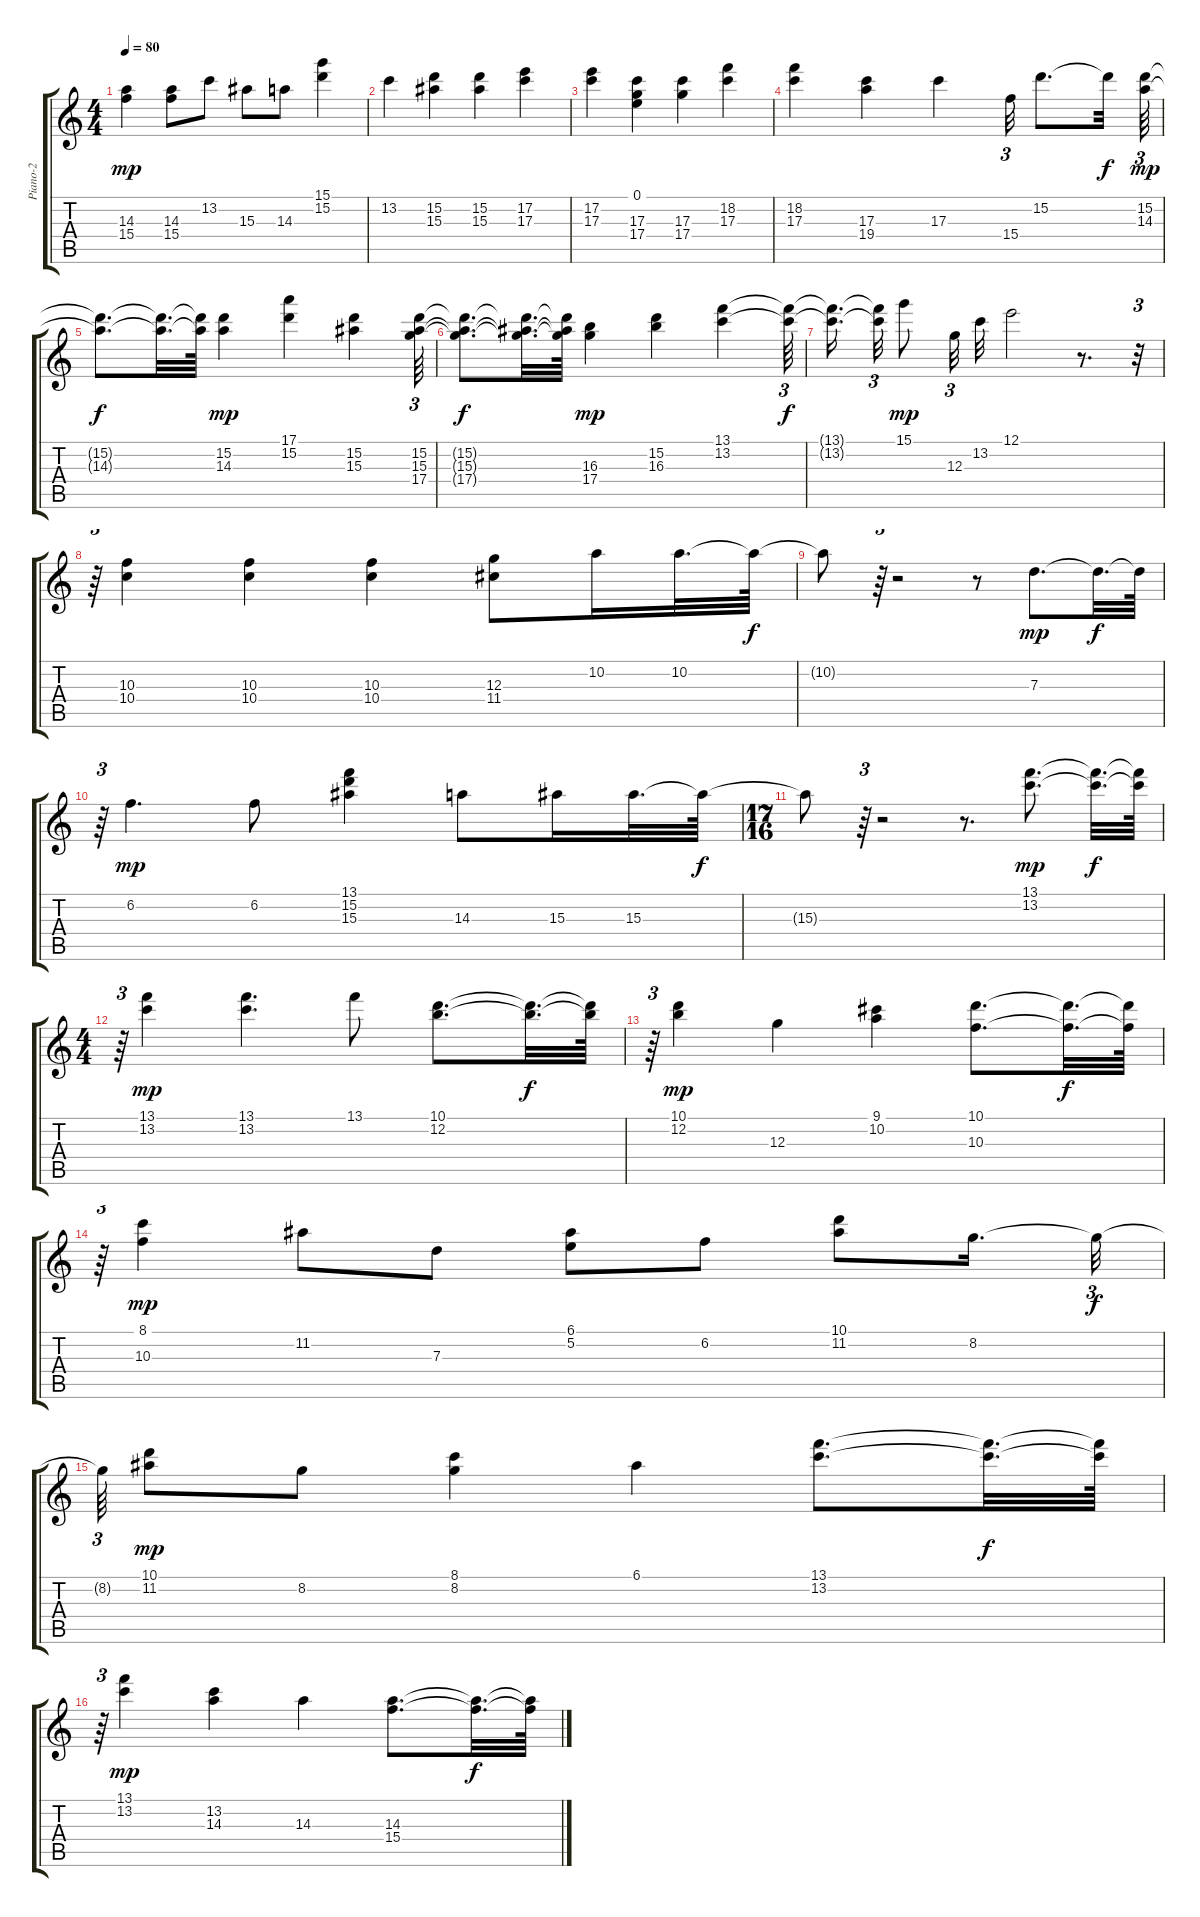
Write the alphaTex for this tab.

\track ("Piano-2" "Piano-2") {instrument acousticguitarsteel}
\staff {score tabs}
\tuning (E4 B3 G3 D3 A2 E2) {hide}
\ts (4 4)
\tempo 80
\clef g2
\ks c
(14.3 15.4).4{dy mp} (14.3 15.4).8 13.2.8 15.3.8 14.3.8 (15.1 15.2).4 |
13.2.4 (15.2 15.3).4 (15.2 15.3).4 (17.2 17.3).4 |
(17.2 17.3).4 (0.1 17.3 17.4).4 (17.3 17.4).4 (18.2 17.3).4 |
(18.2 17.3).4 (17.3 19.4).4 17.3.4 15.4.32{tu (3 2)} 15.2.8{d} 15.2{t}.32{dy f} (15.2 14.3).64{tu (3 2) dy mp} |
(15.2{t} 14.3{t}).8{d dy f} (15.2{t} 14.3{t}).32{d} (15.2{t} 14.3{t}).64 (15.2 14.3).4{dy mp} (17.1 15.2).4 (15.2 15.3).4 (15.2 15.3 17.4).64{tu (3 2)} |
(15.2{t} 15.3{t} 17.4{t}).8{d dy f} (15.2{t} 15.3{t} 17.4{t}).32{d} (15.2{t} 15.3{t} 17.4{t}).64 (16.3 17.4).4{dy mp} (15.2 16.3).4 (13.1 13.2).4 (13.1{t} 13.2{t}).64{tu (3 2) dy f} |
(13.1{t} 13.2{t}).16{d beam splitsecondary} (13.1{t} 13.2{t}).32{tu (3 2)} 15.1.8{dy mp} 12.3.32{tu (3 2)} 13.2.32 12.1.2 r.8{d} r.32{tu (3 2)} |
r.64{tu (3 2)} (10.3 10.4).4 (10.3 10.4).4 (10.3 10.4).4 (12.3 11.4).8 10.2.16 10.2.32{d} 10.2{t}.64{dy f} |
10.2{t}.8 r.64{tu (3 2)} r.2 r.8 7.3.8{d dy mp} 7.3{t}.32{d dy f} 7.3{t}.64 |
r.64{tu (3 2)} 6.2.4{d dy mp} 6.2.8 (13.1 15.2 15.3).4 14.3.8 15.3.16 15.3.32{d} 15.3{t}.64{dy f} |
\ts (17 16)
15.3{t}.8 r.64{tu (3 2)} r.2 r.8{d} (13.1 13.2).8{d dy mp} (13.1{t} 13.2{t}).32{d dy f} (13.1{t} 13.2{t}).64 |
\ts (4 4)
r.64{tu (3 2)} (13.1 13.2).4{dy mp} (13.1 13.2).4{d} 13.1.8 (10.1 12.2).8{d} (10.1{t} 12.2{t}).32{d dy f} (10.1{t} 12.2{t}).64 |
r.64{tu (3 2)} (10.1 12.2).4{dy mp} 12.3.4 (9.1 10.2).4 (10.1 10.3).8{d} (10.1{t} 10.3{t}).32{d dy f} (10.1{t} 10.3{t}).64 |
r.64{tu (3 2)} (8.1 10.3).4{dy mp} 11.2.8 7.3.8 (6.1 5.2).8 6.2.8 (10.1 11.2).8 8.2.16{d} 8.2{t}.32{tu (3 2) dy f} |
8.2{t}.64{tu (3 2)} (10.1 11.2).8{dy mp} 8.2.8 (8.1 8.2).4 6.1.4 (13.1 13.2).8{d} (13.1{t} 13.2{t}).32{d dy f} (13.1{t} 13.2{t}).64 |
r.64{tu (3 2)} (13.1 13.2).4{dy mp} (13.2 14.3).4 14.3.4 (14.3 15.4).8{d} (14.3{t} 15.4{t}).32{d dy f} (14.3{t} 15.4{t}).64
